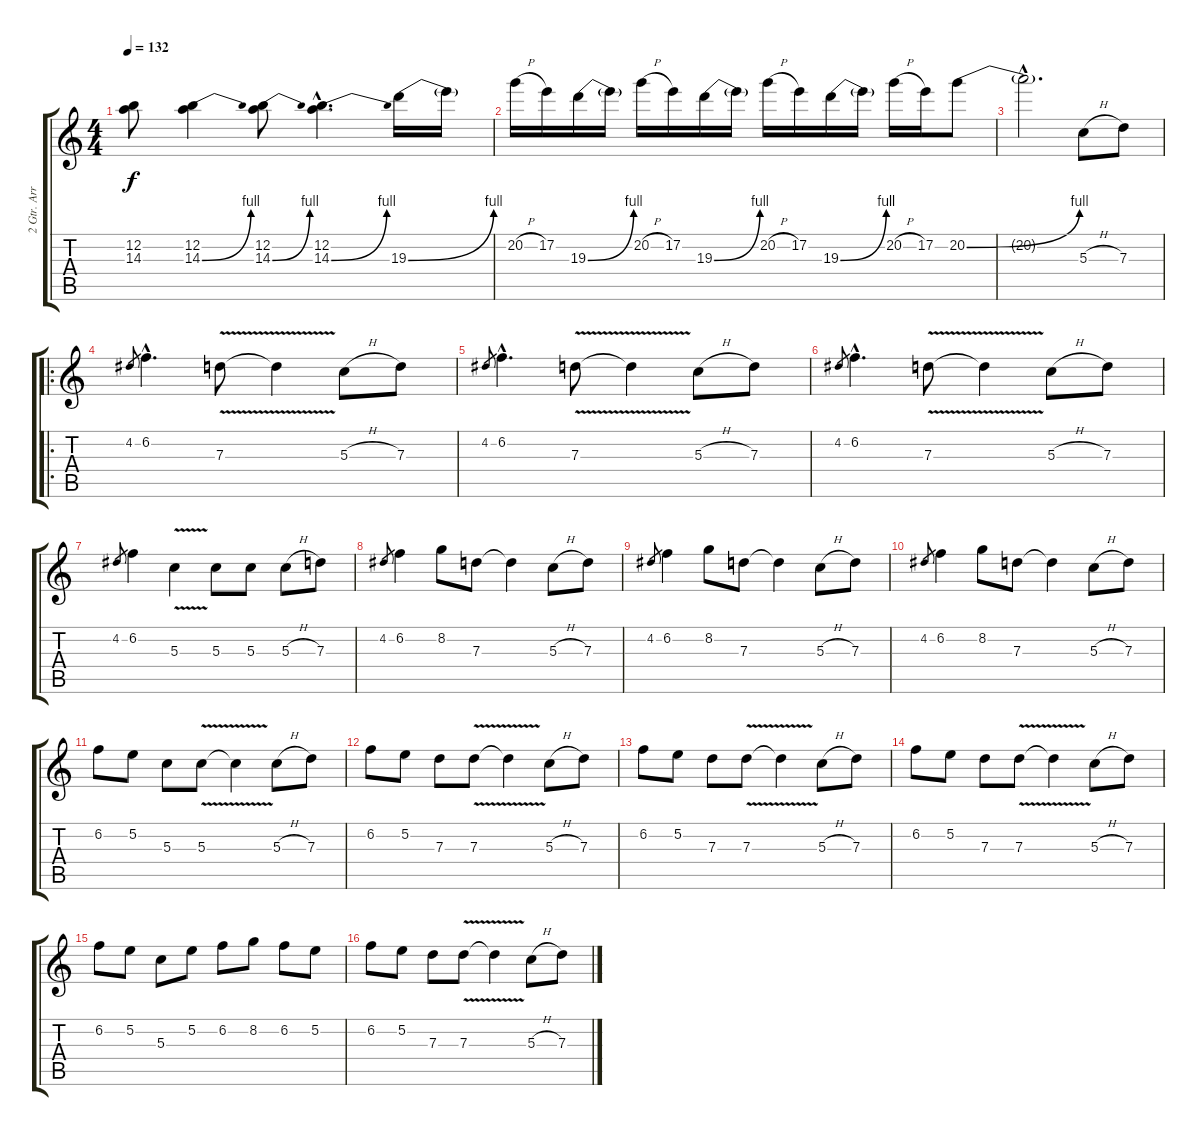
\track ("2 Gtr. Arr. Lead" "2 Gtr. Arr") {instrument overdrivenguitar}
\staff {score tabs}
\tuning (E4 B3 G3 D3 A2 E2) {hide}
\ts (4 4)
\tempo 132
\clef g2
\ks c
(12.2{t} 14.3{t}).8{dy f} (12.2 14.3{be (bend 0 0 60 4)}).4 (12.2 14.3{be (bend 0 0 60 4)}).8 (12.2{hac} 14.3{be (bend 0 0 60 4) hac}).4{d} 19.3{be (bend 0 0 60 4)}.16 19.3{t}.16 |
20.2{h}.16 17.2.16 19.3{be (bend 0 0 60 4)}.16 19.3{t}.16 20.2{h}.16 17.2.16 19.3{be (bend 0 0 60 4)}.16 19.3{t}.16 20.2{h}.16 17.2.16 19.3{be (bend 0 0 60 4)}.16 19.3{t}.16 20.2{h}.16 17.2.16 20.2{be (bend 0 0 60 4)}.8 |
20.2{hac t}.2{d} 5.3{h}.8 7.3.8 |
\ro
4.2.8{gr} 6.2{hac}.4{d} 7.3{v}.8 7.3{t}.4 5.3{h}.8 7.3.8 |
4.2.8{gr} 6.2{hac}.4{d} 7.3{v}.8 7.3{t}.4 5.3{h}.8 7.3.8 |
4.2.8{gr} 6.2{hac}.4{d} 7.3{v}.8 7.3{t}.4 5.3{h}.8 7.3.8 |
4.2.8{gr} 6.2.4 5.3{v}.4 5.3.8 5.3.8 5.3{h}.8 7.3.8 |
4.2.8{gr} 6.2.4 8.2.8 7.3.8 7.3{t}.4 5.3{h}.8 7.3.8 |
4.2.8{gr} 6.2.4 8.2.8 7.3.8 7.3{t}.4 5.3{h}.8 7.3.8 |
4.2.8{gr} 6.2.4 8.2.8 7.3.8 7.3{t}.4 5.3{h}.8 7.3.8 |
6.2.8 5.2.8 5.3.8 5.3{v}.8 5.3{t}.4 5.3{h}.8 7.3.8 |
6.2.8 5.2.8 7.3.8 7.3{v}.8 7.3{t}.4 5.3{h}.8 7.3.8 |
6.2.8 5.2.8 7.3.8 7.3{v}.8 7.3{t}.4 5.3{h}.8 7.3.8 |
6.2.8 5.2.8 7.3.8 7.3{v}.8 7.3{t}.4 5.3{h}.8 7.3.8 |
6.2.8 5.2.8 5.3.8 5.2.8 6.2.8 8.2.8 6.2.8 5.2.8 |
6.2.8 5.2.8 7.3.8 7.3{v}.8 7.3{t}.4 5.3{h}.8 7.3.8
